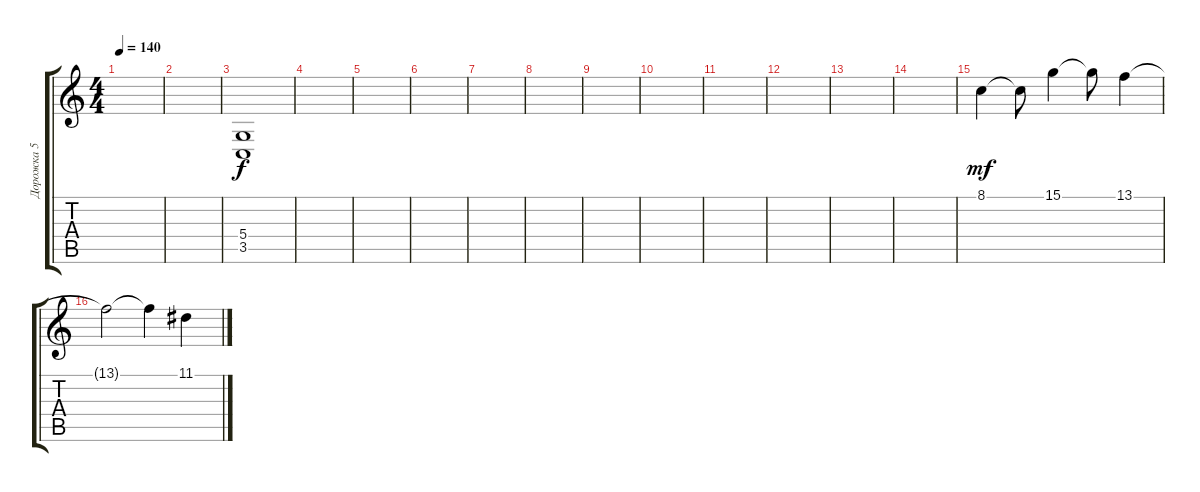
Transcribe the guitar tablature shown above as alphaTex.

\track ("Дорожка 5" "Дорожка 5") {instrument acousticgrandpiano}
\staff {score tabs}
\tuning (E4 B3 G3 D3 A2 E2) {hide}
\ts (4 4)
\tempo 140
\clef g2
\ks c
|
|
(5.4 3.5).1{dy f} |
|
|
|
|
|
|
|
|
|
|
|
8.1.4{dy mf instrument violin} 8.1{t}.8 15.1.4 15.1{t}.8 13.1.4 |
13.1{t}.2 13.1{t}.4 11.1.4
